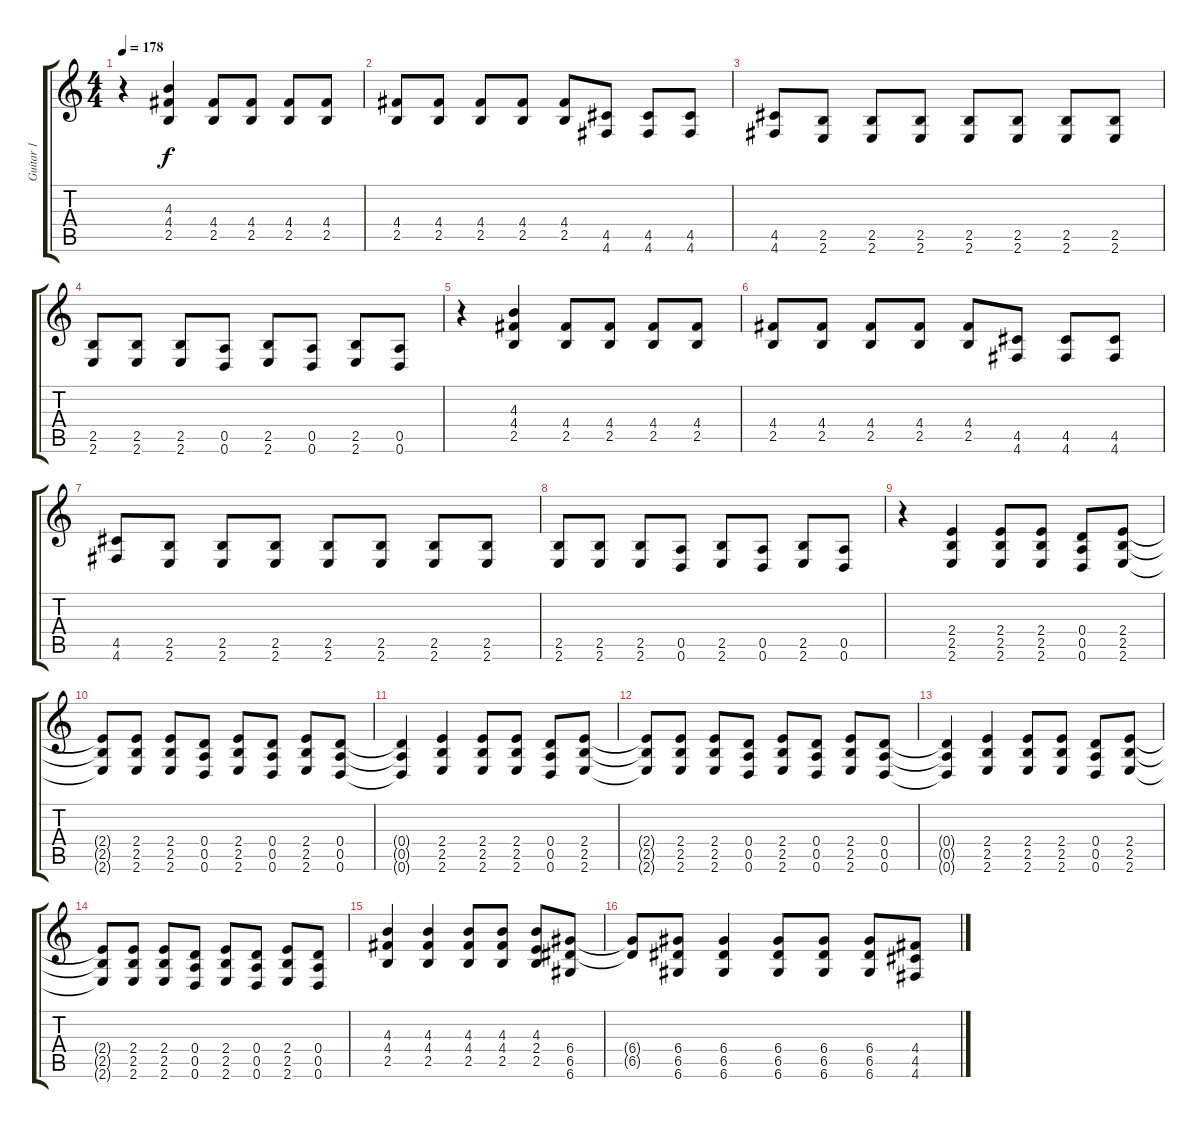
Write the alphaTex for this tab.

\track ("Guitar 1" "Guitar 1") {solo instrument overdrivenguitar}
\staff {score tabs}
\tuning (E4 B3 G3 D3 A2 D2) {hide}
\ts (4 4)
\tempo 178
\clef g2
\ks c
r.4{dy f} (4.3 4.4 2.5).4 (4.4 2.5).8 (4.4 2.5).8 (4.4 2.5).8 (4.4 2.5).8 |
(4.4 2.5).8 (4.4 2.5).8 (4.4 2.5).8 (4.4 2.5).8 (4.4 2.5).8 (4.5 4.6).8 (4.5 4.6).8 (4.5 4.6).8 |
(4.5 4.6).8 (2.5 2.6).8 (2.5 2.6).8 (2.5 2.6).8 (2.5 2.6).8 (2.5 2.6).8 (2.5 2.6).8 (2.5 2.6).8 |
(2.5 2.6).8 (2.5 2.6).8 (2.5 2.6).8 (0.5 0.6).8 (2.5 2.6).8 (0.5 0.6).8 (2.5 2.6).8 (0.5 0.6).8 |
r.4 (4.3 4.4 2.5).4 (4.4 2.5).8 (4.4 2.5).8 (4.4 2.5).8 (4.4 2.5).8 |
(4.4 2.5).8 (4.4 2.5).8 (4.4 2.5).8 (4.4 2.5).8 (4.4 2.5).8 (4.5 4.6).8 (4.5 4.6).8 (4.5 4.6).8 |
(4.5 4.6).8 (2.5 2.6).8 (2.5 2.6).8 (2.5 2.6).8 (2.5 2.6).8 (2.5 2.6).8 (2.5 2.6).8 (2.5 2.6).8 |
(2.5 2.6).8 (2.5 2.6).8 (2.5 2.6).8 (0.5 0.6).8 (2.5 2.6).8 (0.5 0.6).8 (2.5 2.6).8 (0.5 0.6).8 |
r.4 (2.4 2.5 2.6).4 (2.4 2.5 2.6).8 (2.4 2.5 2.6).8 (0.4 0.5 0.6).8 (2.4 2.5 2.6).8 |
(2.4{t} 2.5{t} 2.6{t}).8 (2.4 2.5 2.6).8 (2.4 2.5 2.6).8 (0.4 0.5 0.6).8 (2.4 2.5 2.6).8 (0.4 0.5 0.6).8 (2.4 2.5 2.6).8 (0.4 0.5 0.6).8 |
(0.4{t} 0.5{t} 0.6{t}).4 (2.4 2.5 2.6).4 (2.4 2.5 2.6).8 (2.4 2.5 2.6).8 (0.4 0.5 0.6).8 (2.4 2.5 2.6).8 |
(2.4{t} 2.5{t} 2.6{t}).8 (2.4 2.5 2.6).8 (2.4 2.5 2.6).8 (0.4 0.5 0.6).8 (2.4 2.5 2.6).8 (0.4 0.5 0.6).8 (2.4 2.5 2.6).8 (0.4 0.5 0.6).8 |
(0.4{t} 0.5{t} 0.6{t}).4 (2.4 2.5 2.6).4 (2.4 2.5 2.6).8 (2.4 2.5 2.6).8 (0.4 0.5 0.6).8 (2.4 2.5 2.6).8 |
(2.4{t} 2.5{t} 2.6{t}).8 (2.4 2.5 2.6).8 (2.4 2.5 2.6).8 (0.4 0.5 0.6).8 (2.4 2.5 2.6).8 (0.4 0.5 0.6).8 (2.4 2.5 2.6).8 (0.4 0.5 0.6).8 |
(4.3 4.4 2.5).4 (4.3 4.4 2.5).4 (4.3 4.4 2.5).8 (4.3 4.4 2.5).8 (4.3 2.4 2.5).8 (6.4 6.5 6.6).8 |
(6.4{t} 6.5{t}).8 (6.4 6.5 6.6).8 (6.4 6.5 6.6).4 (6.4 6.5 6.6).8 (6.4 6.5 6.6).8 (6.4 6.5 6.6).8 (4.4 4.5 4.6).8
